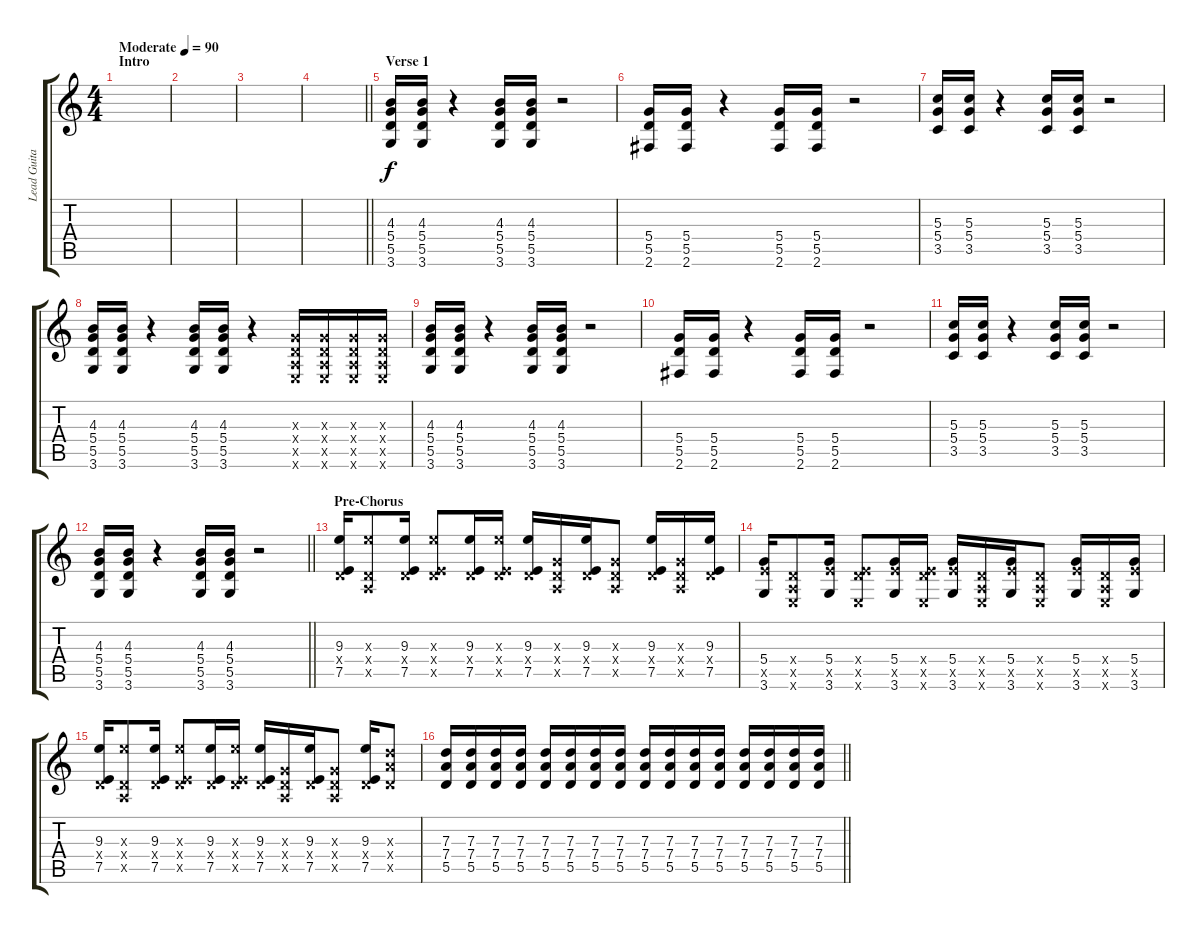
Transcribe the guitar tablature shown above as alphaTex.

\track ("Lead Guitar" "Lead Guita") {instrument distortionguitar}
\staff {score tabs}
\tuning (E4 B3 G3 D3 A2 E2) {hide}
\ts (4 4)
\section ("" "Intro")
\tempo (90 "Moderate")
\clef g2
\ks c
|
|
|
\barLineRight lightlight
|
\section ("" "Verse 1")
(4.3 5.4 5.5 3.6).16 (4.3 5.4 5.5 3.6).16 r.4 (4.3 5.4 5.5 3.6).16 (4.3 5.4 5.5 3.6).16 r.2 |
(5.4 5.5 2.6).16 (5.4 5.5 2.6).16 r.4 (5.4 5.5 2.6).16 (5.4 5.5 2.6).16 r.2 |
(5.3 5.4 3.5).16 (5.3 5.4 3.5).16 r.4 (5.3 5.4 3.5).16 (5.3 5.4 3.5).16 r.2 |
(4.3 5.4 5.5 3.6).16 (4.3 5.4 5.5 3.6).16 r.4 (4.3 5.4 5.5 3.6).16 (4.3 5.4 5.5 3.6).16 r.4 (0.3{x} 0.4{x} 0.5{x} 0.6{x}).16 (0.3{x} 0.4{x} 0.5{x} 0.6{x}).16 (0.3{x} 0.4{x} 0.5{x} 0.6{x}).16 (0.3{x} 0.4{x} 0.5{x} 0.6{x}).16 |
(4.3 5.4 5.5 3.6).16 (4.3 5.4 5.5 3.6).16 r.4 (4.3 5.4 5.5 3.6).16 (4.3 5.4 5.5 3.6).16 r.2 |
(5.4 5.5 2.6).16 (5.4 5.5 2.6).16 r.4 (5.4 5.5 2.6).16 (5.4 5.5 2.6).16 r.2 |
(5.3 5.4 3.5).16 (5.3 5.4 3.5).16 r.4 (5.3 5.4 3.5).16 (5.3 5.4 3.5).16 r.2 |
\barLineRight lightlight
(4.3 5.4 5.5 3.6).16 (4.3 5.4 5.5 3.6).16 r.4 (4.3 5.4 5.5 3.6).16 (4.3 5.4 5.5 3.6).16 r.2 |
\section ("" "Pre-Chorus")
(9.3 0.4{x} 7.5).16{volume 10} (9.3{x} 0.4{x} 0.5{x}).8 (9.3 0.4{x} 7.5).16 (9.3{x} 0.4{x} 7.5{x}).8 (9.3 0.4{x} 7.5).16 (9.3{x} 0.4{x} 7.5{x}).16 (9.3 0.4{x} 7.5).16 (0.3{x} 0.4{x} 0.5{x}).16 (9.3 0.4{x} 7.5).16 (0.3{x} 0.4{x} 0.5{x}).8 (9.3 0.4{x} 7.5).16 (0.3{x} 0.4{x} 0.5{x}).16 (9.3 0.4{x} 7.5).16 |
(5.4 7.5{x} 3.6).16 (0.4{x} 0.5{x} 0.6{x}).8 (5.4 7.5{x} 3.6).16 (0.4{x} 7.5{x} 0.6{x}).8 (5.4 7.5{x} 3.6).16 (0.4{x} 7.5{x} 0.6{x}).16 (5.4 7.5{x} 3.6).16 (0.4{x} 0.5{x} 0.6{x}).16 (5.4 7.5{x} 3.6).16 (0.4{x} 0.5{x} 0.6{x}).8 (5.4 7.5{x} 3.6).16 (0.4{x} 0.5{x} 0.6{x}).16 (5.4 7.5{x} 3.6).16 |
(9.3 0.4{x} 7.5).16 (9.3{x} 0.4{x} 0.5{x}).8 (9.3 0.4{x} 7.5).16 (9.3{x} 0.4{x} 7.5{x}).8 (9.3 0.4{x} 7.5).16 (9.3{x} 0.4{x} 7.5{x}).16 (9.3 0.4{x} 7.5).16 (0.3{x} 0.4{x} 0.5{x}).16 (9.3 0.4{x} 7.5).16 (0.3{x} 0.4{x} 0.5{x}).8 (9.3 0.4{x} 7.5).16 (7.3{x} 7.4{x} 5.5{x}).8 |
\barLineRight lightlight
(7.3 7.4 5.5).16 (7.3 7.4 5.5).16 (7.3 7.4 5.5).16 (7.3 7.4 5.5).16 (7.3 7.4 5.5).16 (7.3 7.4 5.5).16 (7.3 7.4 5.5).16 (7.3 7.4 5.5).16 (7.3 7.4 5.5).16 (7.3 7.4 5.5).16 (7.3 7.4 5.5).16 (7.3 7.4 5.5).16 (7.3 7.4 5.5).16 (7.3 7.4 5.5).16 (7.3 7.4 5.5).16 (7.3 7.4 5.5).16
